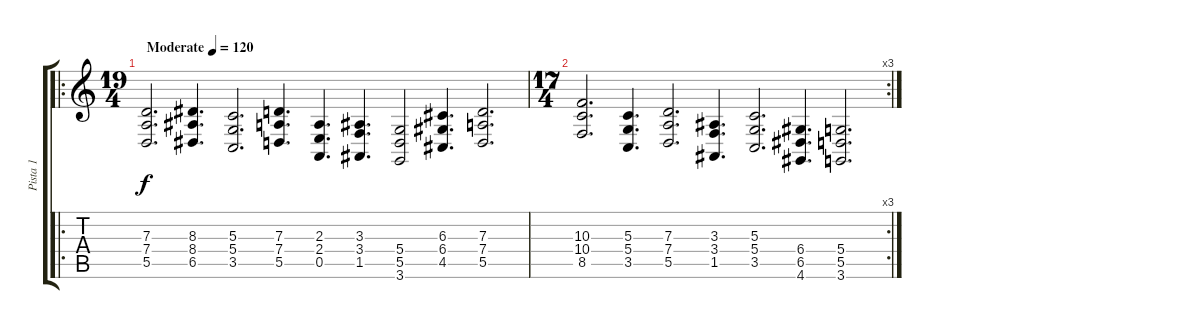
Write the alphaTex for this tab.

\track ("Pista 1" "Pista 1") {instrument drawbarorgan}
\staff {score tabs}
\tuning (E4 B3 G3 D3 A2 E2) {hide}
\ro
\ts (19 4)
\tempo (120 "Moderate")
\clef g2
\ks c
(7.3 7.4 5.5).2{d dy f instrument drawbarorgan} (8.3 8.4 6.5).4{d} (5.3 5.4 3.5).2{d} (7.3 7.4 5.5).4{d} (2.3 2.4 0.5).4{d} (3.3 3.4 1.5).4{d} (5.4 5.5 3.6).2 (6.3 6.4 4.5).4{d} (7.3 7.4 5.5).2{d} |
\rc 3
\ts (17 4)
(10.3 10.4 8.5).2{d} (5.3 5.4 3.5).4{d} (7.3 7.4 5.5).2{d} (3.3 3.4 1.5).4{d} (5.3 5.4 3.5).2{d} (6.4 6.5 4.6).4{d} (5.4 5.5 3.6).2{d}
